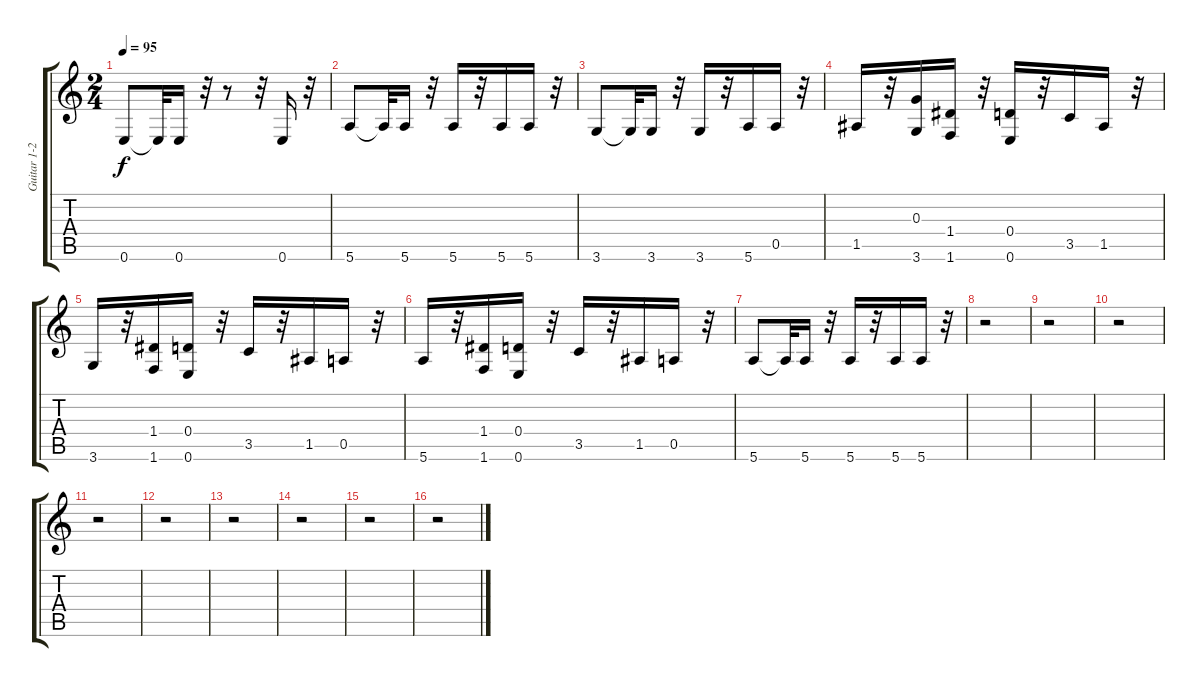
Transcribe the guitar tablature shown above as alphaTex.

\track ("Guitar 1-2" "Guitar 1-2") {instrument acousticguitarsteel}
\staff {score tabs}
\tuning (E4 B3 G3 D3 A2 E2) {hide}
\ts (2 4)
\tempo 95
\clef g2
\ks c
0.6.8{dy f} 0.6{t}.32 0.6.16 r.32 r.8 r.32 0.6.16 r.32 |
5.6.8 5.6{t}.32 5.6.16 r.32 5.6.16 r.32 5.6.16 5.6.16 r.32 |
3.6.8 3.6{t}.32 3.6.16 r.32 3.6.16 r.32 5.6.16 0.5.16 r.32 |
1.5.16 r.32 (0.3 3.6).16 (1.4 1.6).16 r.32 (0.4 0.6).16 r.32 3.5.16 1.5.16 r.32 |
3.6.16 r.32 (1.4 1.6).16 (0.4 0.6).16 r.32 3.5.16 r.32 1.5.16 0.5.16 r.32 |
5.6.16 r.32 (1.4 1.6).16 (0.4 0.6).16 r.32 3.5.16 r.32 1.5.16 0.5.16 r.32 |
5.6.8 5.6{t}.32 5.6.16 r.32 5.6.16 r.32 5.6.16 5.6.16 r.32 |
r.2 |
r.2 |
r.2 |
r.2 |
r.2 |
r.2 |
r.2 |
r.2 |
r.2
